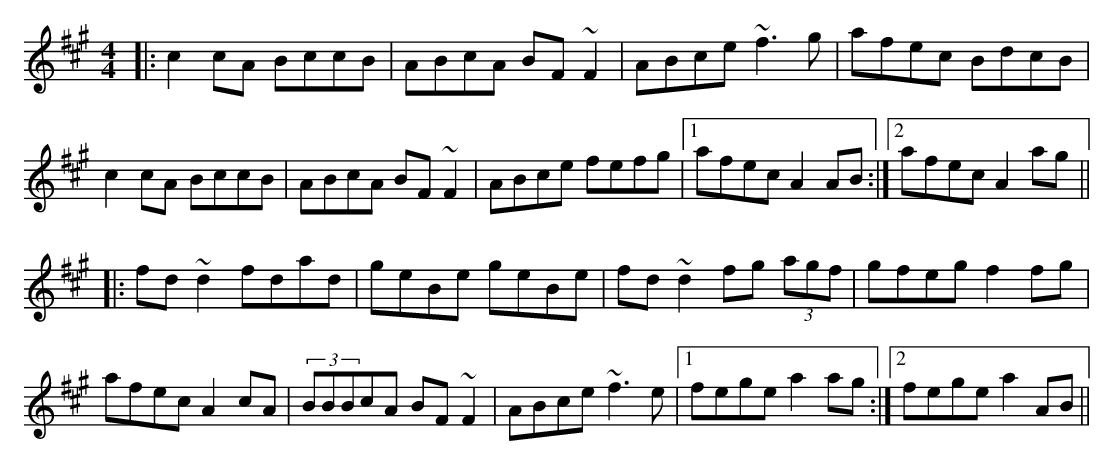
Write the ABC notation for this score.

X:1
M:4/4
K:A
|:c2cA BccB|ABcA BF~F2|ABce ~f3g|afec BdcB|
c2cA BccB|ABcA BF~F2|ABce fefg|1 afec A2AB:|2 afec A2ag||
|:fd~d2 fdad|geBe geBe|fd~d2 fg (3agf|gfeg f2fg|
afec A2cA|(3BBBcA BF~F2|ABce ~f3e|1 fege a2ag:|2 fege a2AB||
